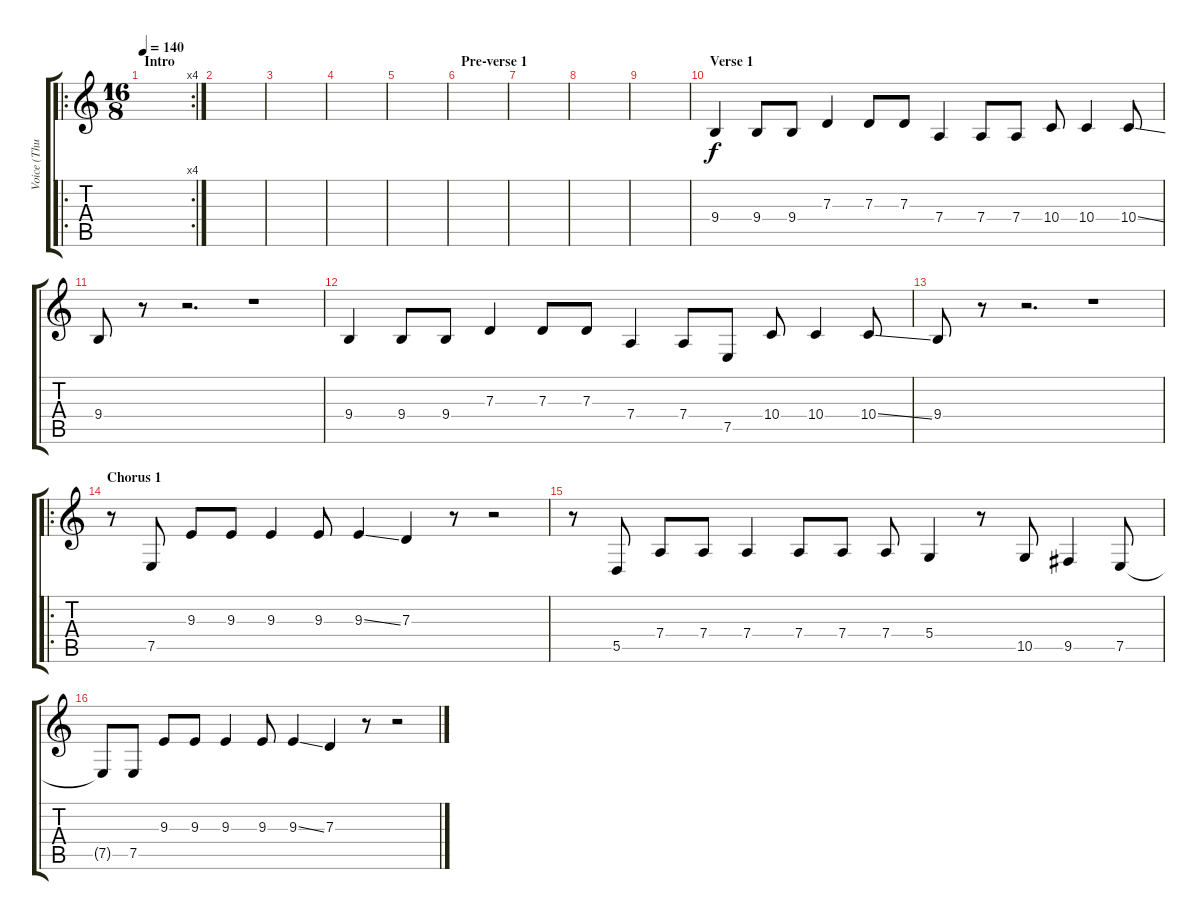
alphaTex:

\track ("Voice (Thurston)" "Voice (Thu") {instrument clarinet}
\staff {score tabs}
\tuning (E4 B3 G3 D3 A2 E2) {hide}
\ro
\rc 4
\ts (16 8)
\section ("" "Intro")
\tempo 140
\clef g2
\ks c
|
|
|
|
|
\section ("" "Pre-verse 1")
|
|
|
|
\section ("" "Verse 1")
9.4.4 9.4.8 9.4.8 7.3.4 7.3.8 7.3.8 7.4.4 7.4.8 7.4.8 10.4.8 10.4.4 10.4{ss}.8 |
9.4.8 r.8 r.2{d} r.1 |
9.4.4 9.4.8 9.4.8 7.3.4 7.3.8 7.3.8 7.4.4 7.4.8 7.5.8 10.4.8 10.4.4 10.4{ss}.8 |
9.4.8 r.8 r.2{d} r.1 |
\ro
\section ("" "Chorus 1")
r.8 7.5.8 9.3.8 9.3.8 9.3.4 9.3.8 9.3{ss}.4 7.3.4 r.8 r.2 |
r.8 5.5.8 7.4.8 7.4.8 7.4.4 7.4.8 7.4.8 7.4.8 5.4.4 r.8 10.5.8 9.5.4 7.5.8 |
7.5{t}.8 7.5.8 9.3.8 9.3.8 9.3.4 9.3.8 9.3{ss}.4 7.3.4 r.8 r.2
